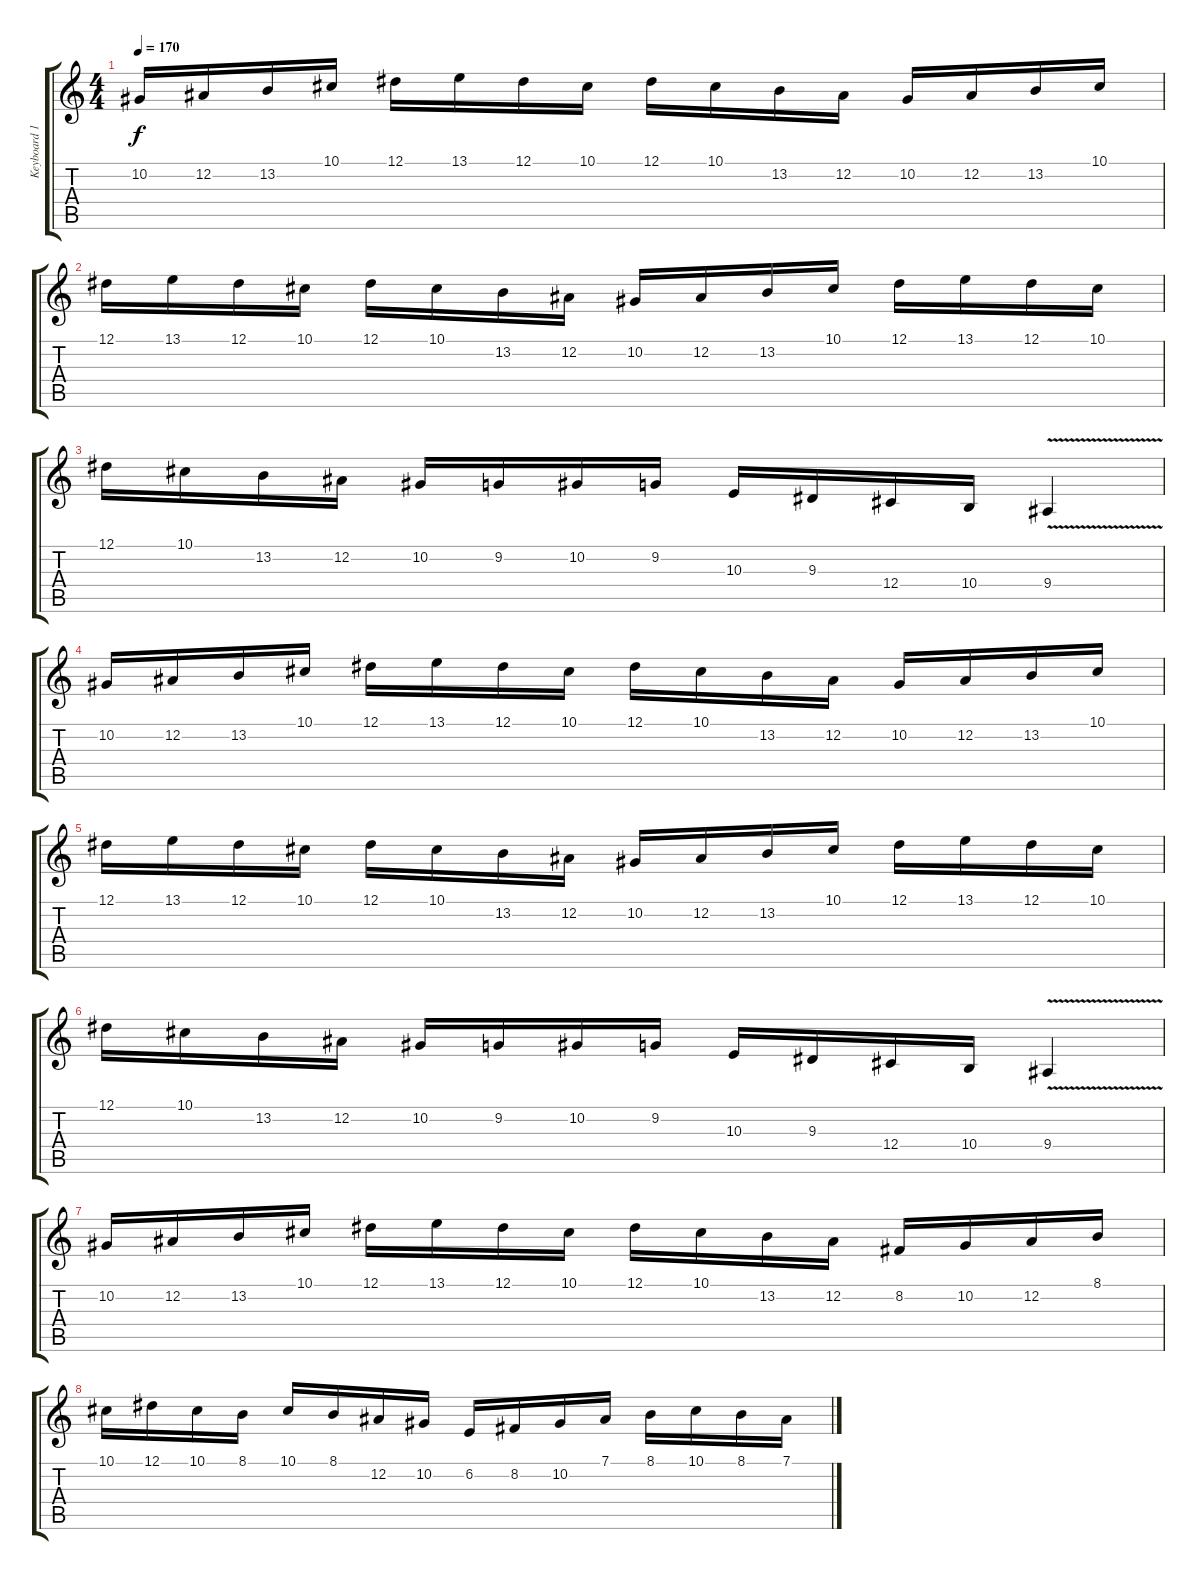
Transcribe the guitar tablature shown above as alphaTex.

\track ("Keyboard 1" "Keyboard 1") {instrument harpsichord}
\staff {score tabs}
\tuning (Eb4 Bb3 Gb3 Db3 Ab2 Eb2) {hide}
\ts (4 4)
\tempo 170
\clef g2
\ks c
10.2.16{dy f instrument harpsichord} 12.2.16 13.2.16 10.1.16 12.1.16 13.1.16 12.1.16 10.1.16 12.1.16 10.1.16 13.2.16 12.2.16 10.2.16 12.2.16 13.2.16 10.1.16 |
12.1.16 13.1.16 12.1.16 10.1.16 12.1.16 10.1.16 13.2.16 12.2.16 10.2.16 12.2.16 13.2.16 10.1.16 12.1.16 13.1.16 12.1.16 10.1.16 |
12.1.16 10.1.16 13.2.16 12.2.16 10.2.16 9.2.16 10.2.16 9.2.16 10.3.16 9.3.16 12.4.16 10.4.16 9.4{v}.4 |
10.2.16 12.2.16 13.2.16 10.1.16 12.1.16 13.1.16 12.1.16 10.1.16 12.1.16 10.1.16 13.2.16 12.2.16 10.2.16 12.2.16 13.2.16 10.1.16 |
12.1.16 13.1.16 12.1.16 10.1.16 12.1.16 10.1.16 13.2.16 12.2.16 10.2.16 12.2.16 13.2.16 10.1.16 12.1.16 13.1.16 12.1.16 10.1.16 |
12.1.16 10.1.16 13.2.16 12.2.16 10.2.16 9.2.16 10.2.16 9.2.16 10.3.16 9.3.16 12.4.16 10.4.16 9.4{v}.4 |
10.2.16 12.2.16 13.2.16 10.1.16 12.1.16 13.1.16 12.1.16 10.1.16 12.1.16 10.1.16 13.2.16 12.2.16 8.2.16 10.2.16 12.2.16 8.1.16 |
10.1.16 12.1.16 10.1.16 8.1.16 10.1.16 8.1.16 12.2.16 10.2.16 6.2.16 8.2.16 10.2.16 7.1.16 8.1.16 10.1.16 8.1.16 7.1.16
